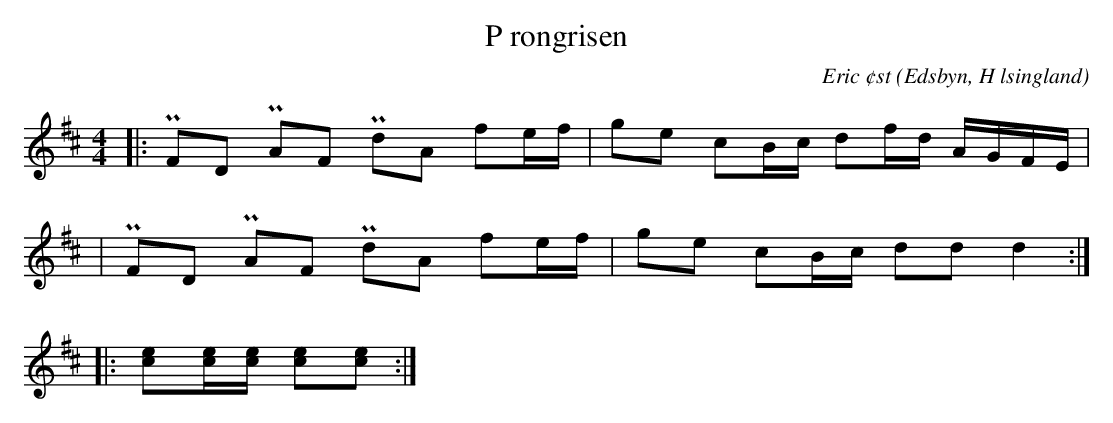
X:1
T:P rongrisen
O:Edsbyn, H lsingland
M:4/4
L:1/16
C: Eric ¢st
K:D
|: +uppermordent+F2D2 +uppermordent+A2F2 +uppermordent+d2A2 f2ef | g2e2 c2Bc d2fd AGFE |
| +uppermordent+F2D2 +uppermordent+A2F2 +uppermordent+d2A2 f2ef | g2e2 c2Bc d2d2 d4 :|
|: [c2e2][ce][ce] [c2e2][c2e2] :|
